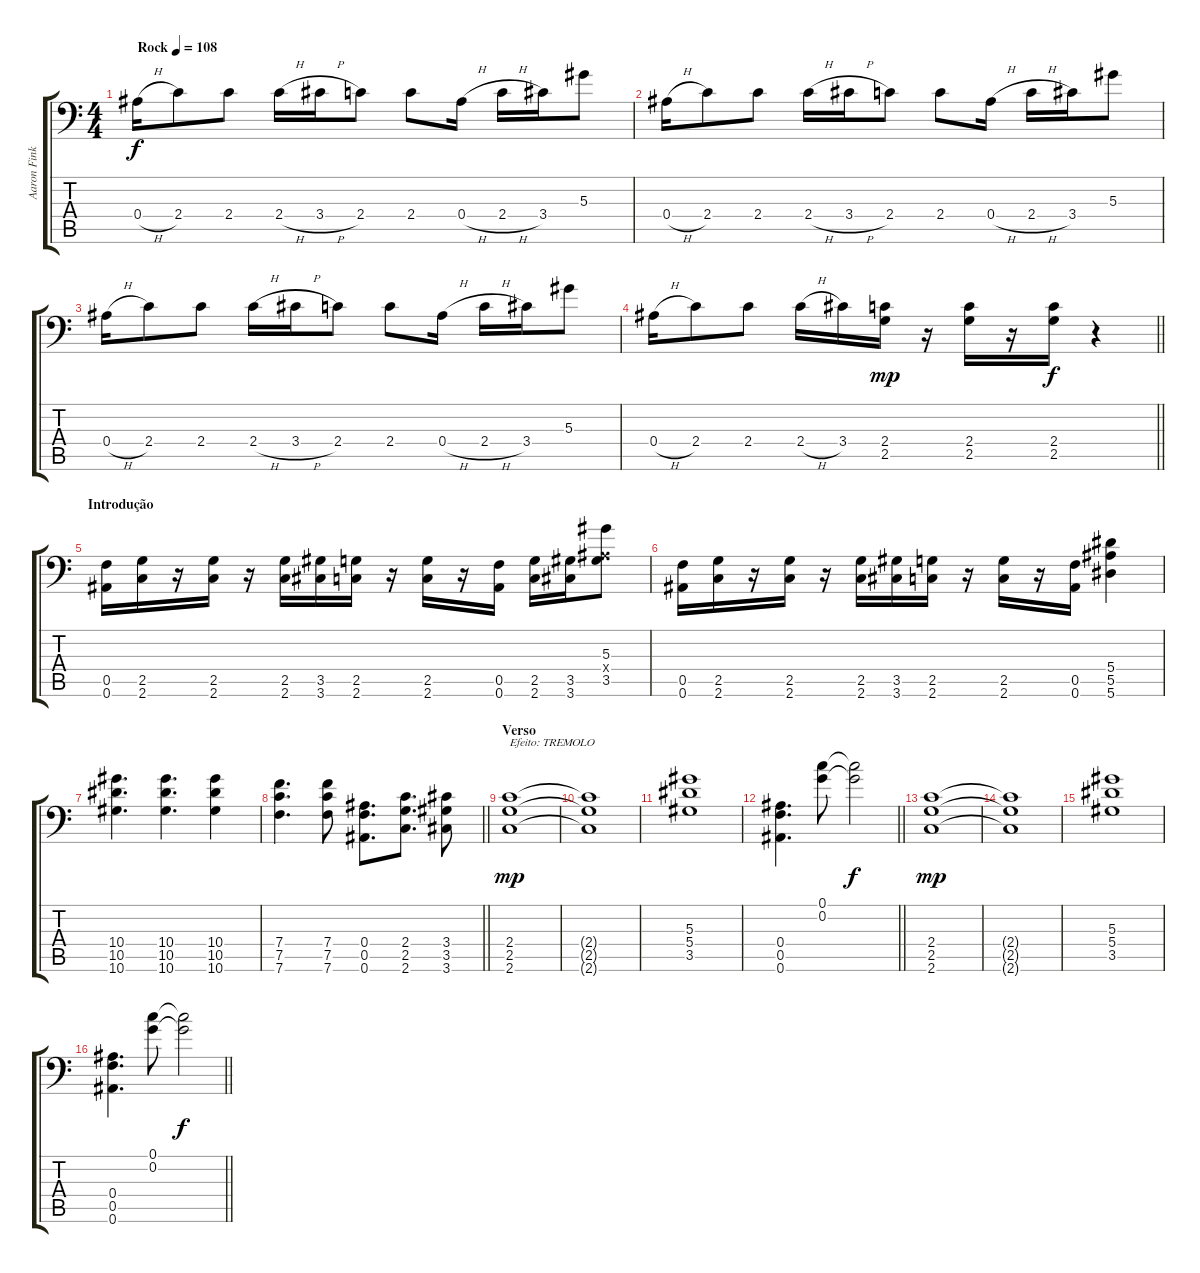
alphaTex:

\track ("Aaron Fink" "Aaron Fink") {instrument distortionguitar}
\staff {score tabs}
\tuning (C4 G3 Eb3 Bb2 F2 Bb1) {hide}
\ts (4 4)
\section ("" "")
\tempo (108 "Rock")
\clef f4
\ks c
0.4{h}.16{dy f instrument distortionguitar} 2.4.8 2.4.8 2.4{h}.16 3.4{h}.16 2.4.8 2.4.8 0.4{h}.16 2.4{h}.16 3.4.16 5.3.8 |
0.4{h}.16 2.4.8 2.4.8 2.4{h}.16 3.4{h}.16 2.4.8 2.4.8 0.4{h}.16 2.4{h}.16 3.4.16 5.3.8 |
0.4{h}.16{volume 13} 2.4.8 2.4.8 2.4{h}.16 3.4{h}.16 2.4.8 2.4.8 0.4{h}.16 2.4{h}.16 3.4.16 5.3.8 |
\barLineRight lightlight
0.4{h}.16 2.4.8 2.4.8 2.4{h}.16 3.4.16 (2.4 2.5).16{dy mp} r.16 (2.4 2.5).16 r.16 (2.4 2.5).16{dy f} r.4 |
\section ("" "Introdução")
(0.5 0.6).16 (2.5 2.6).16 r.16 (2.5 2.6).16 r.16 (2.5 2.6).16 (3.5 3.6).16 (2.5 2.6).16 r.16 (2.5 2.6).16 r.16 (0.5 0.6).16 (2.5 2.6).16 (3.5 3.6).16 (5.3 0.4{x} 3.5).8 |
(0.5 0.6).16 (2.5 2.6).16 r.16 (2.5 2.6).16 r.16 (2.5 2.6).16 (3.5 3.6).16 (2.5 2.6).16 r.16 (2.5 2.6).16 r.16 (0.5 0.6).16 (5.4 5.5 5.6).4 |
(10.4 10.5 10.6).4{d} (10.4 10.5 10.6).4{d} (10.4 10.5 10.6).4 |
\barLineRight lightlight
(7.4 7.5 7.6).4{d} (7.4 7.5 7.6).8 (0.4 0.5 0.6).8{d} (2.4 2.5 2.6).8{d} (3.4 3.5 3.6).8 |
\section ("" "Verso")
(2.4 2.5 2.6).1{txt "Efeito: TREMOLO" dy mp} |
(2.4{t} 2.5{t} 2.6{t}).1 |
(5.3 5.4 3.5).1 |
\barLineRight lightlight
(0.4 0.5 0.6).4{d} (0.1 0.2).8 (0.1{t} 0.2{t}).2{dy f} |
(2.4 2.5 2.6).1{dy mp} |
(2.4{t} 2.5{t} 2.6{t}).1 |
(5.3 5.4 3.5).1 |
\barLineRight lightlight
(0.4 0.5 0.6).4{d} (0.1 0.2).8 (0.1{t} 0.2{t}).2{dy f}
